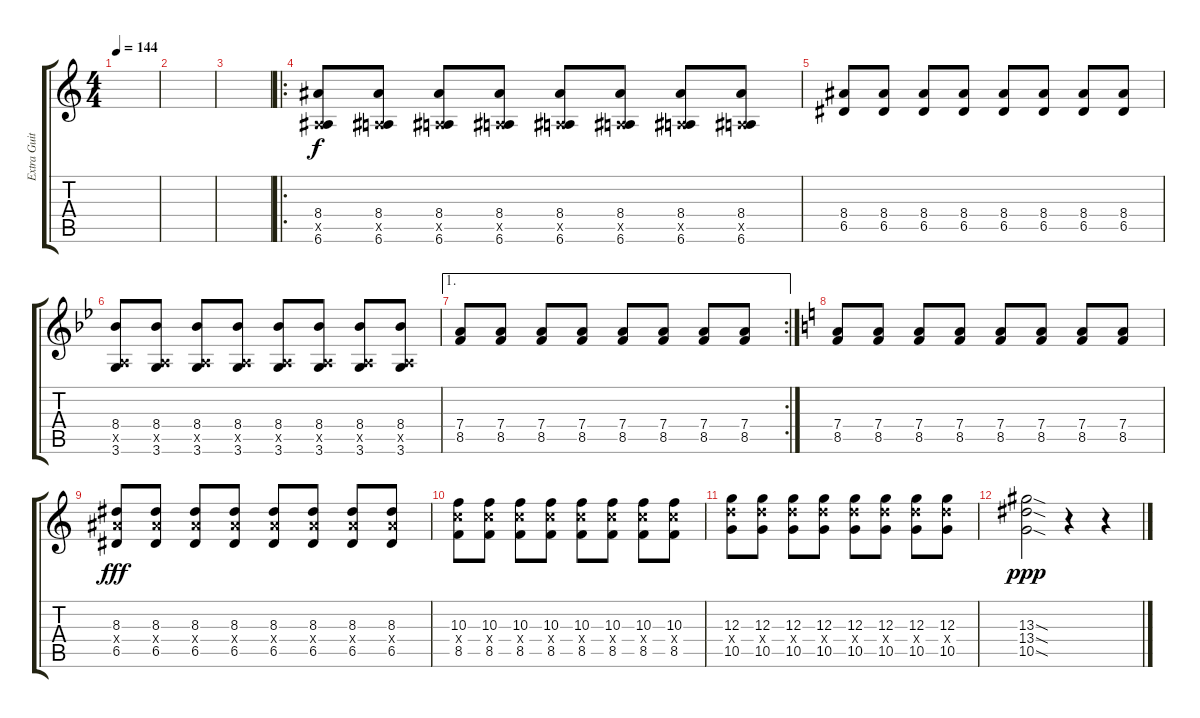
\track ("Extra Guitar" "Extra Guit") {instrument distortionguitar}
\staff {score tabs}
\tuning (E4 B3 G3 D3 A2 E2) {hide}
\ts (4 4)
\tempo 144
\clef g2
\ks c
|
|
|
\ro
(8.4 0.5{x} 6.6).8{dy f balance 0} (8.4 0.5{x} 6.6).8 (8.4 0.5{x} 6.6).8 (8.4 0.5{x} 6.6).8 (8.4 0.5{x} 6.6).8 (8.4 0.5{x} 6.6).8 (8.4 0.5{x} 6.6).8 (8.4 0.5{x} 6.6).8 |
(8.4 6.5).8 (8.4 6.5).8 (8.4 6.5).8 (8.4 6.5).8 (8.4 6.5).8 (8.4 6.5).8 (8.4 6.5).8 (8.4 6.5).8 |
\ks bb
(8.4 0.5{x} 3.6).8 (8.4 0.5{x} 3.6).8 (8.4 0.5{x} 3.6).8 (8.4 0.5{x} 3.6).8 (8.4 0.5{x} 3.6).8 (8.4 0.5{x} 3.6).8 (8.4 0.5{x} 3.6).8 (8.4 0.5{x} 3.6).8 |
\ae 1
\rc 2
(7.4 8.5).8 (7.4 8.5).8 (7.4 8.5).8 (7.4 8.5).8 (7.4 8.5).8 (7.4 8.5).8 (7.4 8.5).8 (7.4 8.5).8 |
\ks c
(7.4 8.5).8 (7.4 8.5).8 (7.4 8.5).8 (7.4 8.5).8 (7.4 8.5).8 (7.4 8.5).8 (7.4 8.5).8 (7.4 8.5).8 |
(8.3 8.4{x} 6.5).8{dy fff} (8.3 8.4{x} 6.5).8 (8.3 8.4{x} 6.5).8 (8.3 8.4{x} 6.5).8 (8.3 8.4{x} 6.5).8 (8.3 8.4{x} 6.5).8 (8.3 8.4{x} 6.5).8 (8.3 8.4{x} 6.5).8 |
(10.3 10.4{x} 8.5).8 (10.3 10.4{x} 8.5).8 (10.3 10.4{x} 8.5).8 (10.3 10.4{x} 8.5).8 (10.3 10.4{x} 8.5).8 (10.3 10.4{x} 8.5).8 (10.3 10.4{x} 8.5).8 (10.3 10.4{x} 8.5).8 |
(12.3 12.4{x} 10.5).8 (12.3 12.4{x} 10.5).8 (12.3 12.4{x} 10.5).8 (12.3 12.4{x} 10.5).8 (12.3 12.4{x} 10.5).8 (12.3 12.4{x} 10.5).8 (12.3 12.4{x} 10.5).8 (12.3 12.4{x} 10.5).8 |
(13.3{sod} 13.4{sod} 10.5{sod}).2{dy ppp} r.4 r.4
